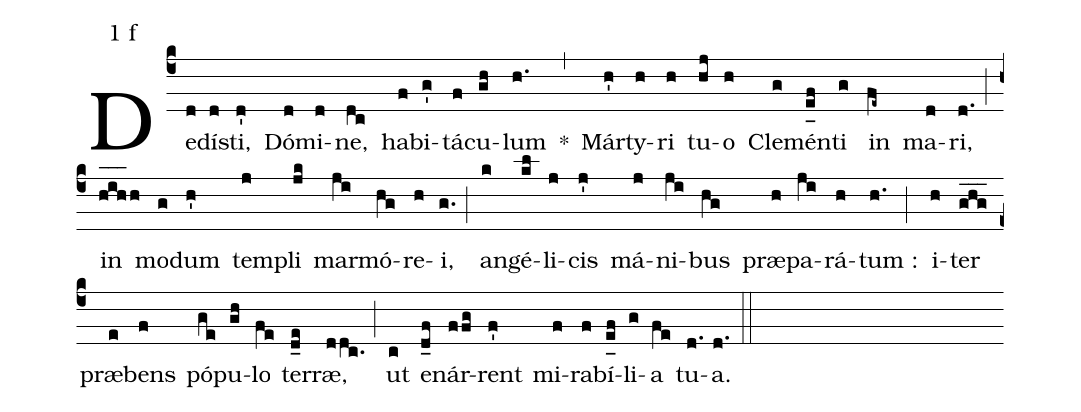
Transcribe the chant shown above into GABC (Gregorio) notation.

mode:1 f;
%%
(c4) De(d)dí(d)sti,(d') Dó(d)mi(d)ne,(dc) ha(f)bi(g')tá(f)cu(gh)lum(h.) *(,) Már(h')ty(h)ri(h) tu(hj)o(h) Cle(g)mén(e_[uh:l]f)ti(g) in(fe~) ma(d)ri,(d.) (;) in(h_[oh:h]i_[oh:h]h_[oh:h]h) mo(g)dum(h') tem(j)pli(jk) mar(ji)mó(hg)re(h)i,(g.) (;) an(k)gé(kl)li(j)cis(j') má(j)ni(ji)bus(hg) præ(h)pa(ji)rá(h)tum :(h.) (;) i(h)ter(ghg___) præ(e)bens(f) pó(ge)pu(gh)lo(fe) ter(d_e)ræ,(ddc.) (;) ut(c) e(d_f)nár(ffg)rent(f') mi(f)ra(f)bí(e_[uh:l]f)li(g)a(fe) tu(d.)a.(d.) (::)
